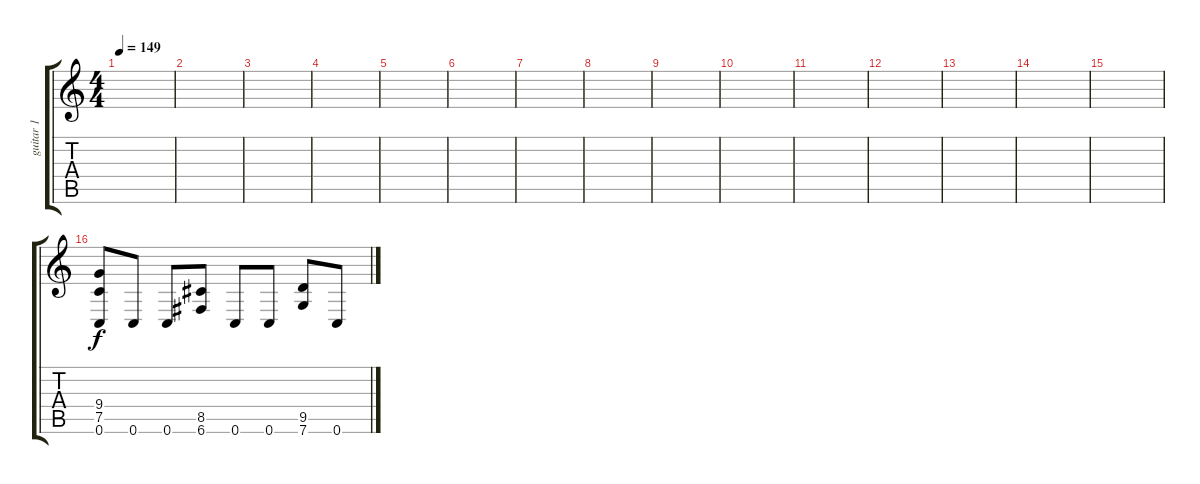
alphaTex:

\track ("guitar 1" "guitar 1") {instrument overdrivenguitar}
\staff {score tabs}
\tuning (C4 G3 Eb3 Bb2 F2 C2) {hide}
\ts (4 4)
\tempo 149
\clef g2
\ks c
|
|
|
|
|
|
|
|
|
|
|
|
|
|
|
(9.4 7.5 0.6).8 0.6.8 0.6.8 (8.5 6.6).8 0.6.8 0.6.8 (9.5 7.6).8 0.6.8
